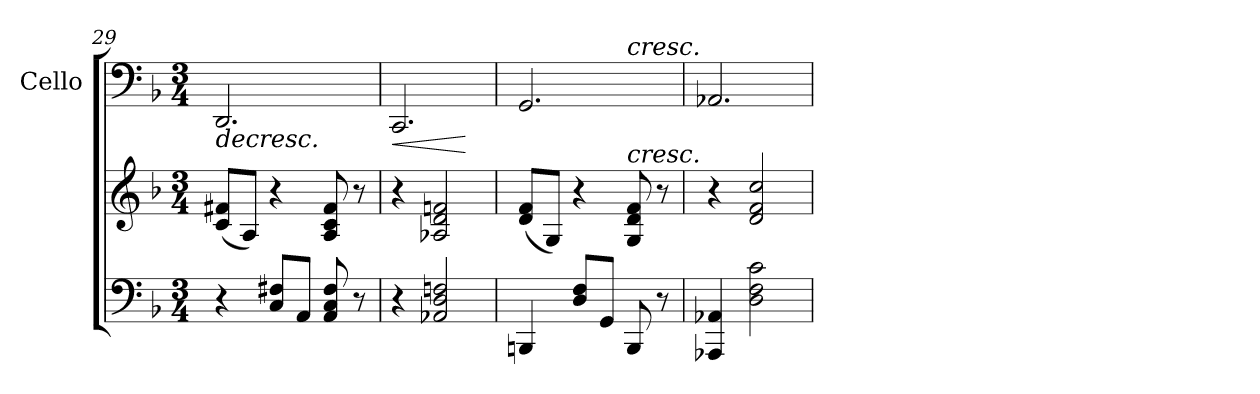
**kern	**kern	**kern	**dynam
*part2	*part2	*part1	*part1
*staff3	*staff2	*staff1	*staff1
*	*	*I"Cello	*
*clefF4	*clefG2	*clefF4	*
*k[b-]	*k[b-]	*k[b-]	*
*F:	*F:	*F:	*
*M3/4	*M3/4	*M3/4	*
=29	=29	=29	=29
!	!	!	!LO:HP:b
4r	(<8c/ 8f#X/L	2.DD/	>
.	8A/J)	.	.
8C/ 8F#X/L	4r	.	.
8AA/J	.	.	.
8AA/ 8C/ 8F#/	8A/ 8c/ 8f#/	.	.
8r	8r	.	.
=30	=30	=30	=30
!	!	!	!LO:HP:b
4r	4r	2.CC/	<
2AA-X/ 2D/ 2Fn/	2A-X/ 2d/ 2fn/	.	.
.	.	.	] [
=31	=31	=31	=31
*	*	*^	*
4BBBn/	(<8d/ 8f/L	2.GG/	2ryy	.
.	8G/J)	.	.	.
8D/ 8F/L	4r	.	.	.
8GG/J	.	.	.	.
!	!	!	!LO:TX:a:i:t=cresc.	!
!	!LO:TX:a:i:t=cresc.	!	!	!
8BBB/	8G/ 8d/ 8f/	.	4ryy	.
8r	8r	.	.	.
*	*	*v	*v	*
=32	=32	=32	=32
4AAA-X/ 4AA-X/	4r	2.AA-X/	.
2D\ 2F\ 2c\	2d/ 2f/ 2cc/	.	.
=	=	=	=
*-	*-	*-	*-
